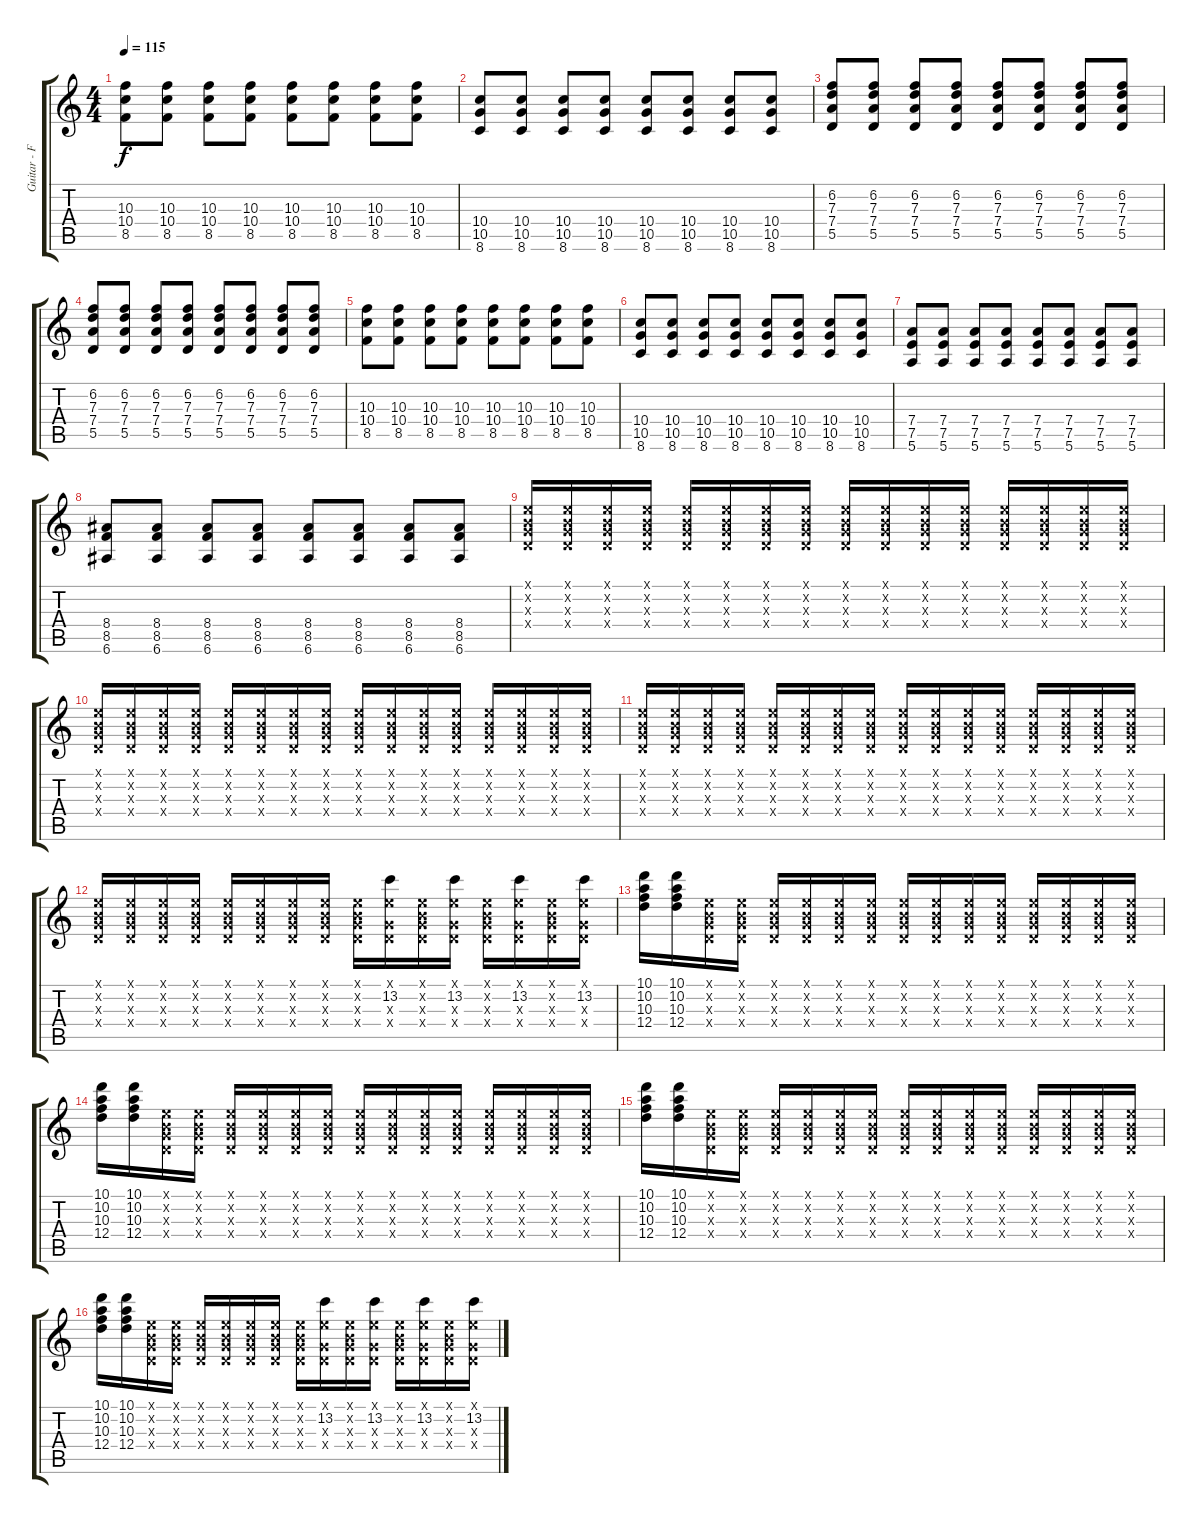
\track ("Guitar - Frusciante" "Guitar - F") {instrument electricguitarclean}
\staff {score tabs}
\tuning (E4 B3 G3 D3 A2 E2) {hide}
\ts (4 4)
\tempo 115
\clef g2
\ks c
(10.3 10.4 8.5).8{dy f instrument overdrivenguitar} (10.3 10.4 8.5).8 (10.3 10.4 8.5).8 (10.3 10.4 8.5).8 (10.3 10.4 8.5).8 (10.3 10.4 8.5).8 (10.3 10.4 8.5).8 (10.3 10.4 8.5).8 |
(10.4 10.5 8.6).8{instrument overdrivenguitar} (10.4 10.5 8.6).8 (10.4 10.5 8.6).8 (10.4 10.5 8.6).8 (10.4 10.5 8.6).8 (10.4 10.5 8.6).8 (10.4 10.5 8.6).8 (10.4 10.5 8.6).8 |
(6.2 7.3 7.4 5.5).8{instrument overdrivenguitar} (6.2 7.3 7.4 5.5).8 (6.2 7.3 7.4 5.5).8 (6.2 7.3 7.4 5.5).8 (6.2 7.3 7.4 5.5).8 (6.2 7.3 7.4 5.5).8 (6.2 7.3 7.4 5.5).8 (6.2 7.3 7.4 5.5).8 |
(6.2 7.3 7.4 5.5).8{instrument overdrivenguitar} (6.2 7.3 7.4 5.5).8 (6.2 7.3 7.4 5.5).8 (6.2 7.3 7.4 5.5).8 (6.2 7.3 7.4 5.5).8 (6.2 7.3 7.4 5.5).8 (6.2 7.3 7.4 5.5).8 (6.2 7.3 7.4 5.5).8 |
(10.3 10.4 8.5).8{instrument overdrivenguitar} (10.3 10.4 8.5).8 (10.3 10.4 8.5).8 (10.3 10.4 8.5).8 (10.3 10.4 8.5).8 (10.3 10.4 8.5).8 (10.3 10.4 8.5).8 (10.3 10.4 8.5).8 |
(10.4 10.5 8.6).8{instrument overdrivenguitar} (10.4 10.5 8.6).8 (10.4 10.5 8.6).8 (10.4 10.5 8.6).8 (10.4 10.5 8.6).8 (10.4 10.5 8.6).8 (10.4 10.5 8.6).8 (10.4 10.5 8.6).8 |
(7.4 7.5 5.6).8{instrument overdrivenguitar} (7.4 7.5 5.6).8 (7.4 7.5 5.6).8 (7.4 7.5 5.6).8 (7.4 7.5 5.6).8 (7.4 7.5 5.6).8 (7.4 7.5 5.6).8 (7.4 7.5 5.6).8 |
(8.4 8.5 6.6).8{instrument overdrivenguitar} (8.4 8.5 6.6).8 (8.4 8.5 6.6).8 (8.4 8.5 6.6).8 (8.4 8.5 6.6).8 (8.4 8.5 6.6).8 (8.4 8.5 6.6).8 (8.4 8.5 6.6).8 |
(0.1{x} 0.2{x} 0.3{x} 0.4{x}).16{volume 8 instrument electricguitarclean} (0.1{x} 0.2{x} 0.3{x} 0.4{x}).16 (0.1{x} 0.2{x} 0.3{x} 0.4{x}).16 (0.1{x} 0.2{x} 0.3{x} 0.4{x}).16 (0.1{x} 0.2{x} 0.3{x} 0.4{x}).16 (0.1{x} 0.2{x} 0.3{x} 0.4{x}).16 (0.1{x} 0.2{x} 0.3{x} 0.4{x}).16 (0.1{x} 0.2{x} 0.3{x} 0.4{x}).16 (0.1{x} 0.2{x} 0.3{x} 0.4{x}).16 (0.1{x} 0.2{x} 0.3{x} 0.4{x}).16 (0.1{x} 0.2{x} 0.3{x} 0.4{x}).16 (0.1{x} 0.2{x} 0.3{x} 0.4{x}).16 (0.1{x} 0.2{x} 0.3{x} 0.4{x}).16 (0.1{x} 0.2{x} 0.3{x} 0.4{x}).16 (0.1{x} 0.2{x} 0.3{x} 0.4{x}).16 (0.1{x} 0.2{x} 0.3{x} 0.4{x}).16 |
(0.1{x} 0.2{x} 0.3{x} 0.4{x}).16{volume 8 instrument electricguitarclean} (0.1{x} 0.2{x} 0.3{x} 0.4{x}).16 (0.1{x} 0.2{x} 0.3{x} 0.4{x}).16 (0.1{x} 0.2{x} 0.3{x} 0.4{x}).16 (0.1{x} 0.2{x} 0.3{x} 0.4{x}).16 (0.1{x} 0.2{x} 0.3{x} 0.4{x}).16 (0.1{x} 0.2{x} 0.3{x} 0.4{x}).16 (0.1{x} 0.2{x} 0.3{x} 0.4{x}).16 (0.1{x} 0.2{x} 0.3{x} 0.4{x}).16 (0.1{x} 0.2{x} 0.3{x} 0.4{x}).16 (0.1{x} 0.2{x} 0.3{x} 0.4{x}).16 (0.1{x} 0.2{x} 0.3{x} 0.4{x}).16 (0.1{x} 0.2{x} 0.3{x} 0.4{x}).16 (0.1{x} 0.2{x} 0.3{x} 0.4{x}).16 (0.1{x} 0.2{x} 0.3{x} 0.4{x}).16 (0.1{x} 0.2{x} 0.3{x} 0.4{x}).16 |
(0.1{x} 0.2{x} 0.3{x} 0.4{x}).16{volume 8 instrument electricguitarclean} (0.1{x} 0.2{x} 0.3{x} 0.4{x}).16 (0.1{x} 0.2{x} 0.3{x} 0.4{x}).16 (0.1{x} 0.2{x} 0.3{x} 0.4{x}).16 (0.1{x} 0.2{x} 0.3{x} 0.4{x}).16 (0.1{x} 0.2{x} 0.3{x} 0.4{x}).16 (0.1{x} 0.2{x} 0.3{x} 0.4{x}).16 (0.1{x} 0.2{x} 0.3{x} 0.4{x}).16 (0.1{x} 0.2{x} 0.3{x} 0.4{x}).16 (0.1{x} 0.2{x} 0.3{x} 0.4{x}).16 (0.1{x} 0.2{x} 0.3{x} 0.4{x}).16 (0.1{x} 0.2{x} 0.3{x} 0.4{x}).16 (0.1{x} 0.2{x} 0.3{x} 0.4{x}).16 (0.1{x} 0.2{x} 0.3{x} 0.4{x}).16 (0.1{x} 0.2{x} 0.3{x} 0.4{x}).16 (0.1{x} 0.2{x} 0.3{x} 0.4{x}).16 |
(0.1{x} 0.2{x} 0.3{x} 0.4{x}).16{volume 8 instrument electricguitarclean} (0.1{x} 0.2{x} 0.3{x} 0.4{x}).16 (0.1{x} 0.2{x} 0.3{x} 0.4{x}).16 (0.1{x} 0.2{x} 0.3{x} 0.4{x}).16 (0.1{x} 0.2{x} 0.3{x} 0.4{x}).16 (0.1{x} 0.2{x} 0.3{x} 0.4{x}).16 (0.1{x} 0.2{x} 0.3{x} 0.4{x}).16 (0.1{x} 0.2{x} 0.3{x} 0.4{x}).16 (0.1{x} 0.2{x} 0.3{x} 0.4{x}).16 (0.1{x} 13.2 0.3{x} 0.4{x}).16 (0.1{x} 0.2{x} 0.3{x} 0.4{x}).16 (0.1{x} 13.2 0.3{x} 0.4{x}).16 (0.1{x} 0.2{x} 0.3{x} 0.4{x}).16 (0.1{x} 13.2 0.3{x} 0.4{x}).16 (0.1{x} 0.2{x} 0.3{x} 0.4{x}).16 (0.1{x} 13.2 0.3{x} 0.4{x}).16 |
(10.1 10.2 10.3 12.4).16{volume 8} (10.1 10.2 10.3 12.4).16 (0.1{x} 0.2{x} 0.3{x} 0.4{x}).16 (0.1{x} 0.2{x} 0.3{x} 0.4{x}).16 (0.1{x} 0.2{x} 0.3{x} 0.4{x}).16 (0.1{x} 0.2{x} 0.3{x} 0.4{x}).16 (0.1{x} 0.2{x} 0.3{x} 0.4{x}).16 (0.1{x} 0.2{x} 0.3{x} 0.4{x}).16 (0.1{x} 0.2{x} 0.3{x} 0.4{x}).16 (0.1{x} 0.2{x} 0.3{x} 0.4{x}).16 (0.1{x} 0.2{x} 0.3{x} 0.4{x}).16 (0.1{x} 0.2{x} 0.3{x} 0.4{x}).16 (0.1{x} 0.2{x} 0.3{x} 0.4{x}).16 (0.1{x} 0.2{x} 0.3{x} 0.4{x}).16 (0.1{x} 0.2{x} 0.3{x} 0.4{x}).16 (0.1{x} 0.2{x} 0.3{x} 0.4{x}).16 |
(10.1 10.2 10.3 12.4).16{volume 8} (10.1 10.2 10.3 12.4).16 (0.1{x} 0.2{x} 0.3{x} 0.4{x}).16 (0.1{x} 0.2{x} 0.3{x} 0.4{x}).16 (0.1{x} 0.2{x} 0.3{x} 0.4{x}).16 (0.1{x} 0.2{x} 0.3{x} 0.4{x}).16 (0.1{x} 0.2{x} 0.3{x} 0.4{x}).16 (0.1{x} 0.2{x} 0.3{x} 0.4{x}).16 (0.1{x} 0.2{x} 0.3{x} 0.4{x}).16 (0.1{x} 0.2{x} 0.3{x} 0.4{x}).16 (0.1{x} 0.2{x} 0.3{x} 0.4{x}).16 (0.1{x} 0.2{x} 0.3{x} 0.4{x}).16 (0.1{x} 0.2{x} 0.3{x} 0.4{x}).16 (0.1{x} 0.2{x} 0.3{x} 0.4{x}).16 (0.1{x} 0.2{x} 0.3{x} 0.4{x}).16 (0.1{x} 0.2{x} 0.3{x} 0.4{x}).16 |
(10.1 10.2 10.3 12.4).16{volume 8} (10.1 10.2 10.3 12.4).16 (0.1{x} 0.2{x} 0.3{x} 0.4{x}).16 (0.1{x} 0.2{x} 0.3{x} 0.4{x}).16 (0.1{x} 0.2{x} 0.3{x} 0.4{x}).16 (0.1{x} 0.2{x} 0.3{x} 0.4{x}).16 (0.1{x} 0.2{x} 0.3{x} 0.4{x}).16 (0.1{x} 0.2{x} 0.3{x} 0.4{x}).16 (0.1{x} 0.2{x} 0.3{x} 0.4{x}).16 (0.1{x} 0.2{x} 0.3{x} 0.4{x}).16 (0.1{x} 0.2{x} 0.3{x} 0.4{x}).16 (0.1{x} 0.2{x} 0.3{x} 0.4{x}).16 (0.1{x} 0.2{x} 0.3{x} 0.4{x}).16 (0.1{x} 0.2{x} 0.3{x} 0.4{x}).16 (0.1{x} 0.2{x} 0.3{x} 0.4{x}).16 (0.1{x} 0.2{x} 0.3{x} 0.4{x}).16 |
(10.1 10.2 10.3 12.4).16{volume 8} (10.1 10.2 10.3 12.4).16 (0.1{x} 0.2{x} 0.3{x} 0.4{x}).16 (0.1{x} 0.2{x} 0.3{x} 0.4{x}).16 (0.1{x} 0.2{x} 0.3{x} 0.4{x}).16 (0.1{x} 0.2{x} 0.3{x} 0.4{x}).16 (0.1{x} 0.2{x} 0.3{x} 0.4{x}).16 (0.1{x} 0.2{x} 0.3{x} 0.4{x}).16 (0.1{x} 0.2{x} 0.3{x} 0.4{x}).16 (0.1{x} 13.2 0.3{x} 0.4{x}).16 (0.1{x} 0.2{x} 0.3{x} 0.4{x}).16 (0.1{x} 13.2 0.3{x} 0.4{x}).16 (0.1{x} 0.2{x} 0.3{x} 0.4{x}).16 (0.1{x} 13.2 0.3{x} 0.4{x}).16 (0.1{x} 0.2{x} 0.3{x} 0.4{x}).16 (0.1{x} 13.2 0.3{x} 0.4{x}).16
